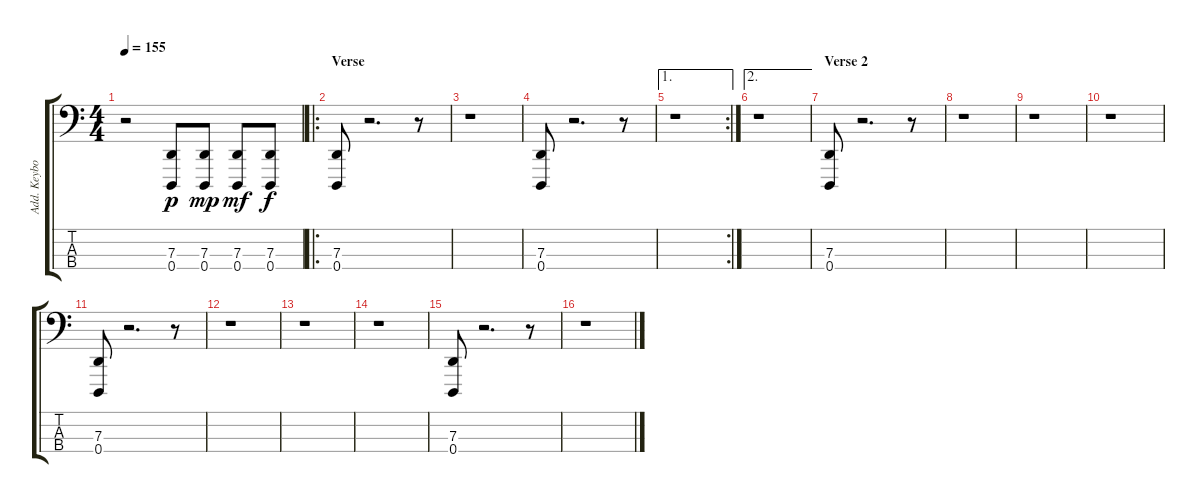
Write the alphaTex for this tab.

\track ("Add. Keyboards" "Add. Keybo") {instrument timpani}
\staff {score tabs}
\tuning (F2 C2 G1 D1) {hide}
\ts (4 4)
\tempo 155
\clef f4
\ks c
r.2{dy f} (7.3 0.4).8{dy p} (7.3 0.4).8{dy mp} (7.3 0.4).8{dy mf} (7.3 0.4).8{dy f} |
\ro
\section ("" "Verse")
(7.3 0.4).8 r.2{d} r.8 |
r.1 |
(7.3 0.4).8 r.2{d} r.8 |
\ae 1
\rc 2
r.1 |
\ae 2
r.1 |
\section ("" "Verse 2")
(7.3 0.4).8 r.2{d} r.8 |
r.1 |
r.1 |
r.1 |
(7.3 0.4).8 r.2{d} r.8 |
r.1 |
r.1 |
r.1 |
(7.3 0.4).8 r.2{d} r.8 |
r.1
